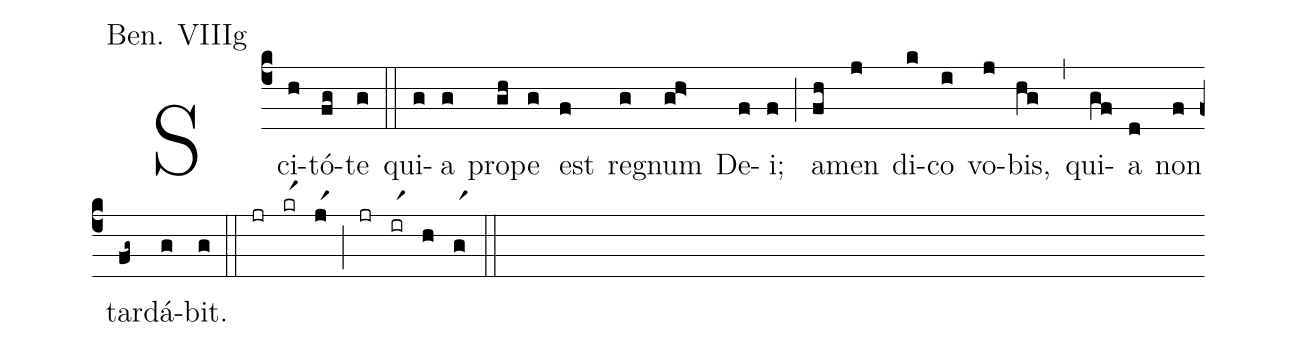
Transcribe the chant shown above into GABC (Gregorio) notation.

annotation: Ben. VIIIg;
%%
(c4)Sci(h)tó(fg)te(g) (::) qui(g)a(g) pro(gh)pe(g) est(f) re(g)gnum(gh>) De(f)i;(f) (;) a(fh)men(j) di(k)co(i) vo(j)bis,(hg) (,) qui(gf)a(d) non(f) tar(fg~)dá(g)bit.(g) (::) (jr)(krr1)(jr1)(;)(jr)(irr1)(h)(gr1)(::)
